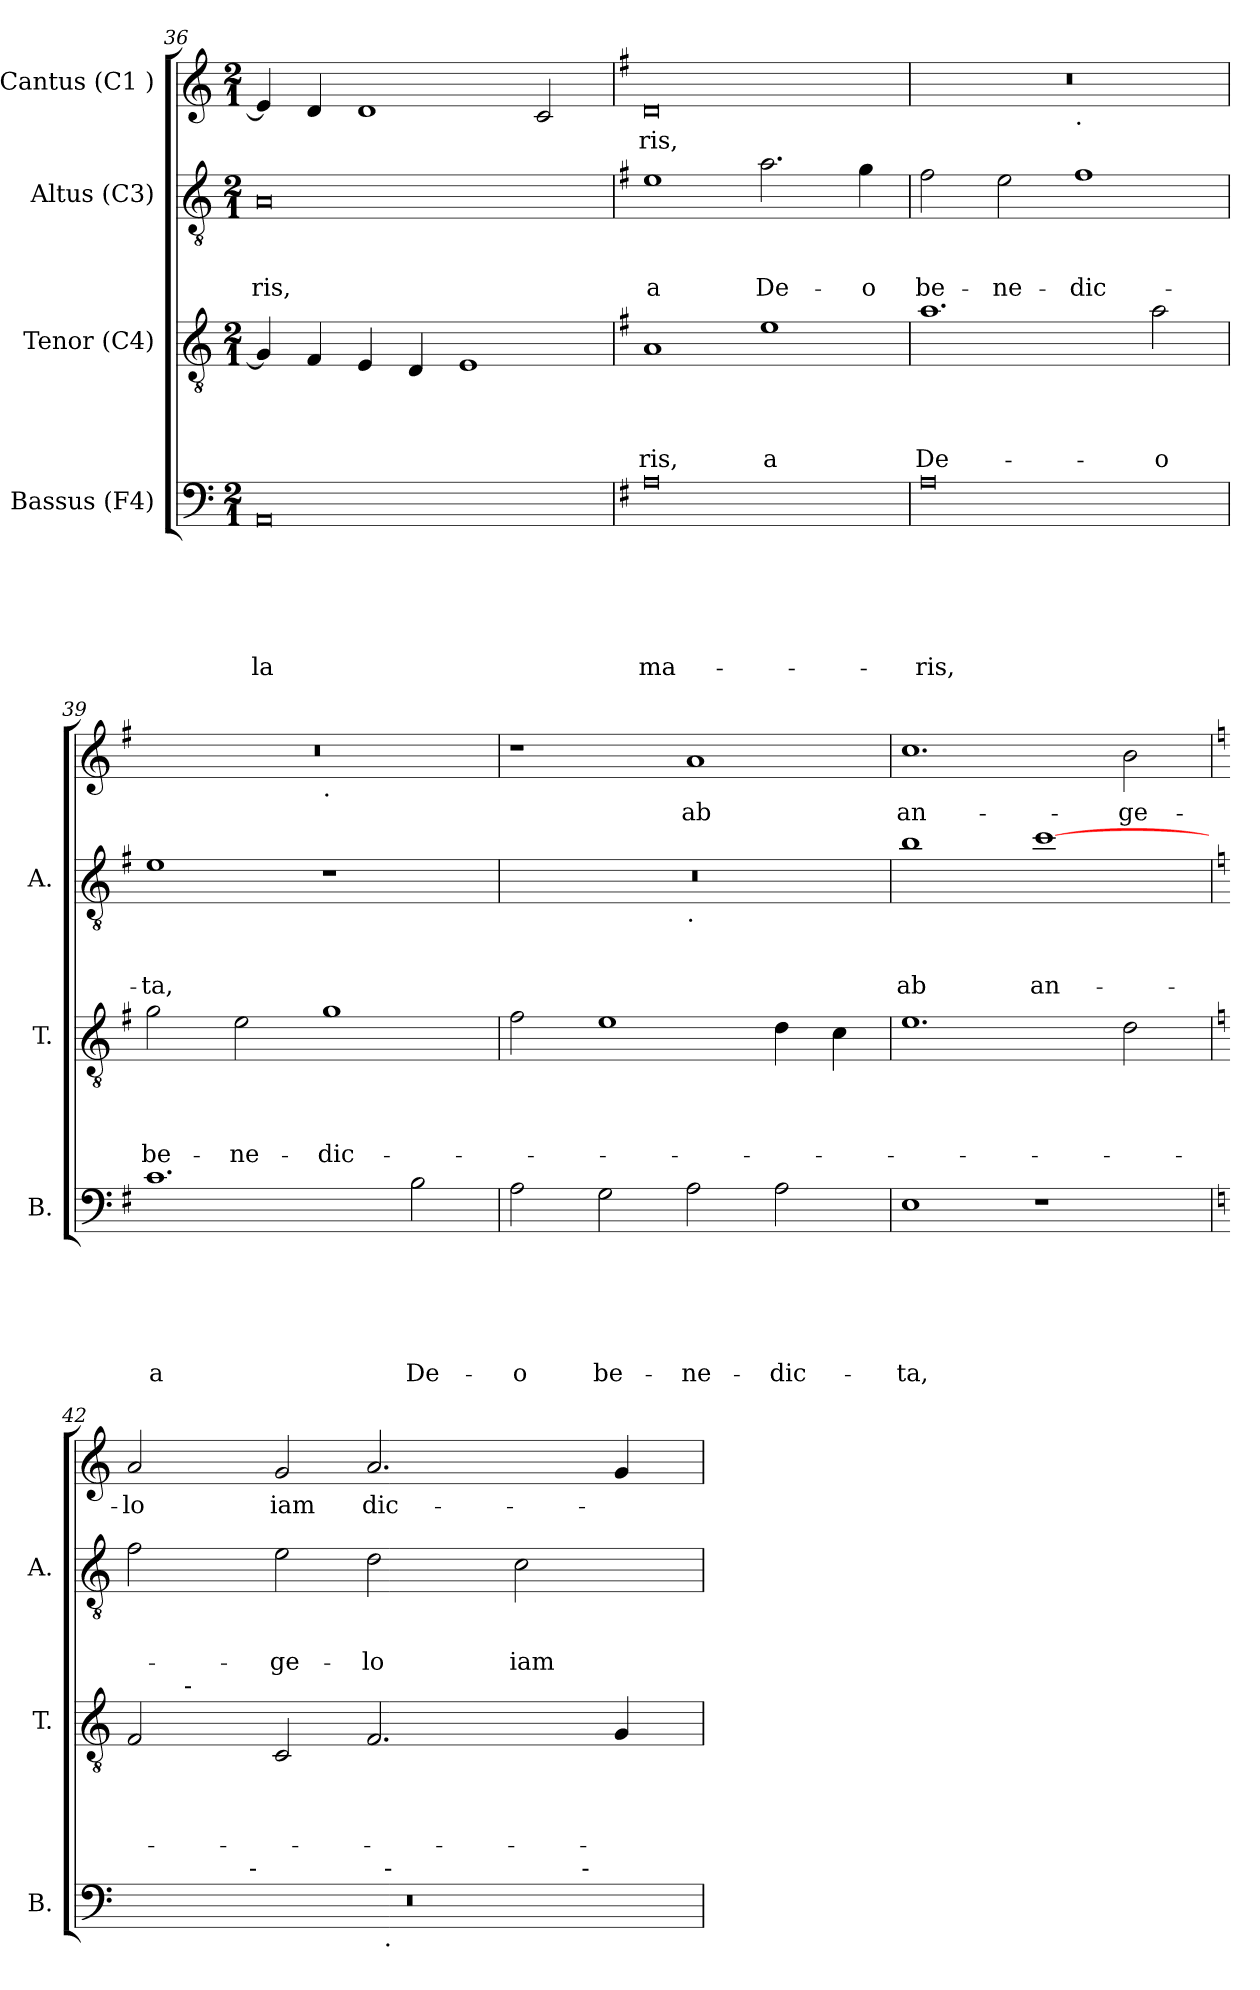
**kern	**text	**text	**text	**text	**text	**text	**kern	**text	**text	**text	**text	**kern	**text	**text	**text	**kern	**text
*part4	*part4	*part4	*part4	*part4	*part4	*part4	*part3	*part3	*part3	*part3	*part3	*part2	*part2	*part2	*part2	*part1	*part1
*staff4	*staff4	*staff4	*staff4	*staff4	*staff4	*staff4	*staff3	*staff3	*staff3	*staff3	*staff3	*staff2	*staff2	*staff2	*staff2	*staff1	*staff1
*I"Bassus (F4)	*	*	*	*	*	*	*I"Tenor (C4)	*	*	*	*	*I"Altus (C3)	*	*	*	*I"Cantus (C1 )	*
*I'B.	*	*	*	*	*	*	*I'T.	*	*	*	*	*I'A.	*	*	*	*	*
*clefF4	*	*	*	*	*	*	*clefGv2	*	*	*	*	*clefGv2	*	*	*	*clefG2	*
*k[]	*	*	*	*	*	*	*k[]	*	*	*	*	*k[]	*	*	*	*k[]	*
*C:	*	*	*	*	*	*	*C:	*	*	*	*	*C:	*	*	*	*C:	*
*M2/1	*	*	*	*	*	*	*M2/1	*	*	*	*	*M2/1	*	*	*	*M2/1	*
=36	=36	=36	=36	=36	=36	=36	=36	=36	=36	=36	=36	=36	=36	=36	=36	=36	=36
!	!	!	!	!	!	!LO:LY:b:rj	!	!	!	!	!	!	!	!	!LO:LY:b	!	!
0AA	.	.	.	.	.	-la	4G/]	.	.	.	.	0A	.	.	-ris,	4e/]	.
.	.	.	.	.	.	.	4F/	.	.	.	.	.	.	.	.	4d/	.
.	.	.	.	.	.	.	4E/	.	.	.	.	.	.	.	.	1d	.
.	.	.	.	.	.	.	4D/	.	.	.	.	.	.	.	.	.	.
.	.	.	.	.	.	.	1E	.	.	.	.	.	.	.	.	.	.
.	.	.	.	.	.	.	.	.	.	.	.	.	.	.	.	2c/	.
!!LO:LB:g=z
=37	=37	=37	=37	=37	=37	=37	=37	=37	=37	=37	=37	=37	=37	=37	=37	=37	=37
*k[f#]	*	*	*	*	*	*	*k[f#]	*	*	*	*	*k[f#]	*	*	*	*k[f#]	*
*G:	*	*	*	*	*	*	*G:	*	*	*	*	*G:	*	*	*	*G:	*
!	!	!	!	!	!	!LO:LY:b:rj	!	!	!	!	!LO:LY:b	!	!	!	!LO:LY:b:rj	!	!LO:LY:b
0A	.	.	.	.	.	ma-	1A	.	.	.	-ris,	1e	.	.	a	0d	-ris,
!	!	!	!	!	!	!	!	!	!	!	!LO:LY:b:rj	!	!	!	!LO:LY:b	!	!
.	.	.	.	.	.	.	1e	.	.	.	a	2.a\	.	.	De-	.	.
!	!	!	!	!	!	!	!	!	!	!	!	!	!	!	!LO:LY:b	!	!
.	.	.	.	.	.	.	.	.	.	.	.	4g\	.	.	-o	.	.
=38	=38	=38	=38	=38	=38	=38	=38	=38	=38	=38	=38	=38	=38	=38	=38	=38	=38
!	!	!	!	!	!	!LO:LY:b	!	!	!	!	!LO:LY:b	!	!	!	!LO:LY:b	!	!
*	*	*	*	*	*	*	*	*	*	*	*	*	*	*	*	*^	*
0A	.	.	.	.	.	-ris,	1.a	.	.	.	De-	2f#\	.	.	be-	0r	1ryy	.
!	!	!	!	!	!	!	!	!	!	!	!	!	!	!	!LO:LY:b	!	!	!
.	.	.	.	.	.	.	.	.	.	.	.	2e\	.	.	-ne-	.	.	.
!	!	!	!	!	!	!	!	!	!	!	!	!	!	!	!	!	!LO:TX:b:t=.	!
!	!	!	!	!	!	!	!	!	!	!	!	!	!	!	!LO:LY:b	!	!	!
.	.	.	.	.	.	.	.	.	.	.	.	1f#	.	.	-dic-	.	1ryy	.
!	!	!	!	!	!	!	!	!	!	!	!LO:LY:b	!	!	!	!	!	!	!
.	.	.	.	.	.	.	2a\	.	.	.	-o	.	.	.	.	.	.	.
=39	=39	=39	=39	=39	=39	=39	=39	=39	=39	=39	=39	=39	=39	=39	=39	=39	=39	=39
!	!	!	!	!	!	!LO:LY:b:rj	!	!	!	!	!LO:LY:b	!	!	!	!LO:LY:b	!	!	!
1.c	.	.	.	.	.	a	2g\	.	.	.	be-	1e	.	.	-ta,	0r	1ryy	.
!	!	!	!	!	!	!	!	!	!	!	!LO:LY:b	!	!	!	!	!	!	!
.	.	.	.	.	.	.	2e\	.	.	.	-ne-	.	.	.	.	.	.	.
!	!	!	!	!	!	!	!	!	!	!	!	!	!	!	!	!	!LO:TX:b:t=.	!
!	!	!	!	!	!	!	!	!	!	!	!LO:LY:b	!	!	!	!	!	!	!
.	.	.	.	.	.	.	1g	.	.	.	-dic-	1r	.	.	.	.	1ryy	.
!	!	!	!	!	!	!LO:LY:b	!	!	!	!	!	!	!	!	!	!	!	!
2B\	.	.	.	.	.	De-	.	.	.	.	.	.	.	.	.	.	.	.
=40	=40	=40	=40	=40	=40	=40	=40	=40	=40	=40	=40	=40	=40	=40	=40	=40	=40	=40
!	!	!	!	!	!	!LO:LY:b	!	!	!	!	!	!	!	!	!	!	!	!
*	*	*	*	*	*	*	*	*	*	*	*	*^	*	*	*	*v	*v	*
2A\	.	.	.	.	.	-o	2f#\	.	.	.	.	0r	1ryy	.	.	.	1r	.
!	!	!	!	!	!	!LO:LY:b	!	!	!	!	!	!	!	!	!	!	!	!
2G\	.	.	.	.	.	be-	1e	.	.	.	.	.	.	.	.	.	.	.
!	!	!	!	!	!	!	!	!	!	!	!	!	!LO:TX:b:t=.	!	!	!	!	!
!	!	!	!	!	!	!LO:LY:b	!	!	!	!	!	!	!	!	!	!	!	!LO:LY:b
2A\	.	.	.	.	.	-ne-	.	.	.	.	.	.	1ryy	.	.	.	1a	ab
!	!	!	!	!	!	!LO:LY:b	!	!	!	!	!	!	!	!	!	!	!	!
2A\	.	.	.	.	.	-dic-	4d\	.	.	.	.	.	.	.	.	.	.	.
.	.	.	.	.	.	.	4c\	.	.	.	.	.	.	.	.	.	.	.
=41	=41	=41	=41	=41	=41	=41	=41	=41	=41	=41	=41	=41	=41	=41	=41	=41	=41	=41
!	!	!	!	!	!	!LO:LY:b	!	!	!	!	!	!	!	!	!	!LO:LY:b	!	!LO:LY:b
*	*	*	*	*	*	*	*	*	*	*	*	*v	*v	*	*	*	*	*
1E	.	.	.	.	.	-ta,	1.e	.	.	.	.	1b	.	.	ab	1.cc	an-
!	!	!	!	!	!	!	!	!	!	!	!	!	!	!	!LO:LY:b	!	!
1r	.	.	.	.	.	.	.	.	.	.	.	[>1cc	.	.	an-	.	.
!	!	!	!	!	!	!	!	!	!	!	!	!	!	!	!	!	!LO:LY:b
.	.	.	.	.	.	.	2d\	.	.	.	.	.	.	.	.	2b\	-ge-
!!LO:PB:g=z
=42	=42	=42	=42	=42	=42	=42	=42	=42	=42	=42	=42	=42	=42	=42	=42	=42	=42
*k[]	*	*	*	*	*	*	*k[]	*	*	*	*	*k[]	*	*	*	*k[]	*
*C:	*	*	*	*	*	*	*C:	*	*	*	*	*C:	*	*	*	*C:	*
!	!	!	!	!	!	!	!	!	!	!	!	!	!	!	!	!	!LO:LY:b
*^	*	*	*	*	*	*	*^	*	*	*	*	*	*	*	*	*	*
*	*^	*	*	*	*	*	*	*	*	*	*	*	*	*	*	*	*	*	*
*	*	*^	*	*	*	*	*	*	*	*	*	*	*	*	*	*	*	*	*	*
0r	4..ryy	1ryy	1ryy	.	.	.	.	.	.	2F/	8ryy	.	.	.	.	2f\	.	.	.	2a/	-lo
.	.	.	.	.	.	.	.	.	.	.	32ryy	.	.	.	.	.	.	.	.	.	.
!	!	!	!	!	!	!	!	!	!	!	!LO:TX:a:t=-	!	!	!	!	!	!	!	!	!	!
.	.	.	.	.	.	.	.	.	.	.	1ryy	.	.	.	.	.	.	.	.	.	.
!	!LO:TX:a:t=-	!	!	!	!	!	!	!	!	!	!	!	!	!	!	!	!	!	!	!	!
.	1ryy	.	.	.	.	.	.	.	.	.	.	.	.	.	.	.	.	.	.	.	.
!	!	!	!	!	!	!	!	!	!	!	!	!	!	!	!	!	!	!	!LO:LY:b	!	!LO:LY:b
.	.	.	.	.	.	.	.	.	.	2C/	.	.	.	.	.	2e\	.	.	-ge-	2g/	iam
!	!	!	!	!	!	!	!	!	!	!	!	!	!	!	!	!	!	!	!LO:LY:b	!	!LO:LY:b
.	.	32ryy	2ryy	.	.	.	.	.	.	2.F/	.	.	.	.	.	2d\	.	.	-lo	2.a/	dic-
!	!	!LO:TX:b:t=.	!	!	!	!	!	!	!	!	!	!	!	!	!	!	!	!	!	!	!
!	!	!LO:TX:a:t=-	!	!	!	!	!	!	!	!	!	!	!	!	!	!	!	!	!	!	!
.	.	2ryy	.	.	.	.	.	.	.	.	.	.	.	.	.	.	.	.	.	.	.
.	.	.	.	.	.	.	.	.	.	.	2ryy	.	.	.	.	.	.	.	.	.	.
.	2ryy	.	.	.	.	.	.	.	.	.	.	.	.	.	.	.	.	.	.	.	.
!	!	!	!	!	!	!	!	!	!	!	!	!	!	!	!	!	!	!	!LO:LY:b	!	!
.	.	.	8ryy	.	.	.	.	.	.	.	.	.	.	.	.	2c\	.	.	iam	.	.
.	.	4...ryy	.	.	.	.	.	.	.	.	.	.	.	.	.	.	.	.	.	.	.
.	.	.	32ryy	.	.	.	.	.	.	.	.	.	.	.	.	.	.	.	.	.	.
!	!	!	!LO:TX:a:t=-	!	!	!	!	!	!	!	!	!	!	!	!	!	!	!	!	!	!
.	.	.	4ryy	.	.	.	.	.	.	.	4ryy	.	.	.	.	.	.	.	.	.	.
.	.	.	.	.	.	.	.	.	.	4G/	.	.	.	.	.	.	.	.	.	4g/	.
.	.	.	16.ryy	.	.	.	.	.	.	.	16.ryy	.	.	.	.	.	.	.	.	.	.
.	16ryy	.	.	.	.	.	.	.	.	.	.	.	.	.	.	.	.	.	.	.	.
*v	*v	*v	*v	*	*	*	*	*	*	*	*	*	*	*	*	*	*	*	*	*	*
*	*	*	*	*	*	*	*v	*v	*	*	*	*	*	*	*	*	*	*
=	=	=	=	=	=	=	=	=	=	=	=	=	=	=	=	=	=
*-	*-	*-	*-	*-	*-	*-	*-	*-	*-	*-	*-	*-	*-	*-	*-	*-	*-
